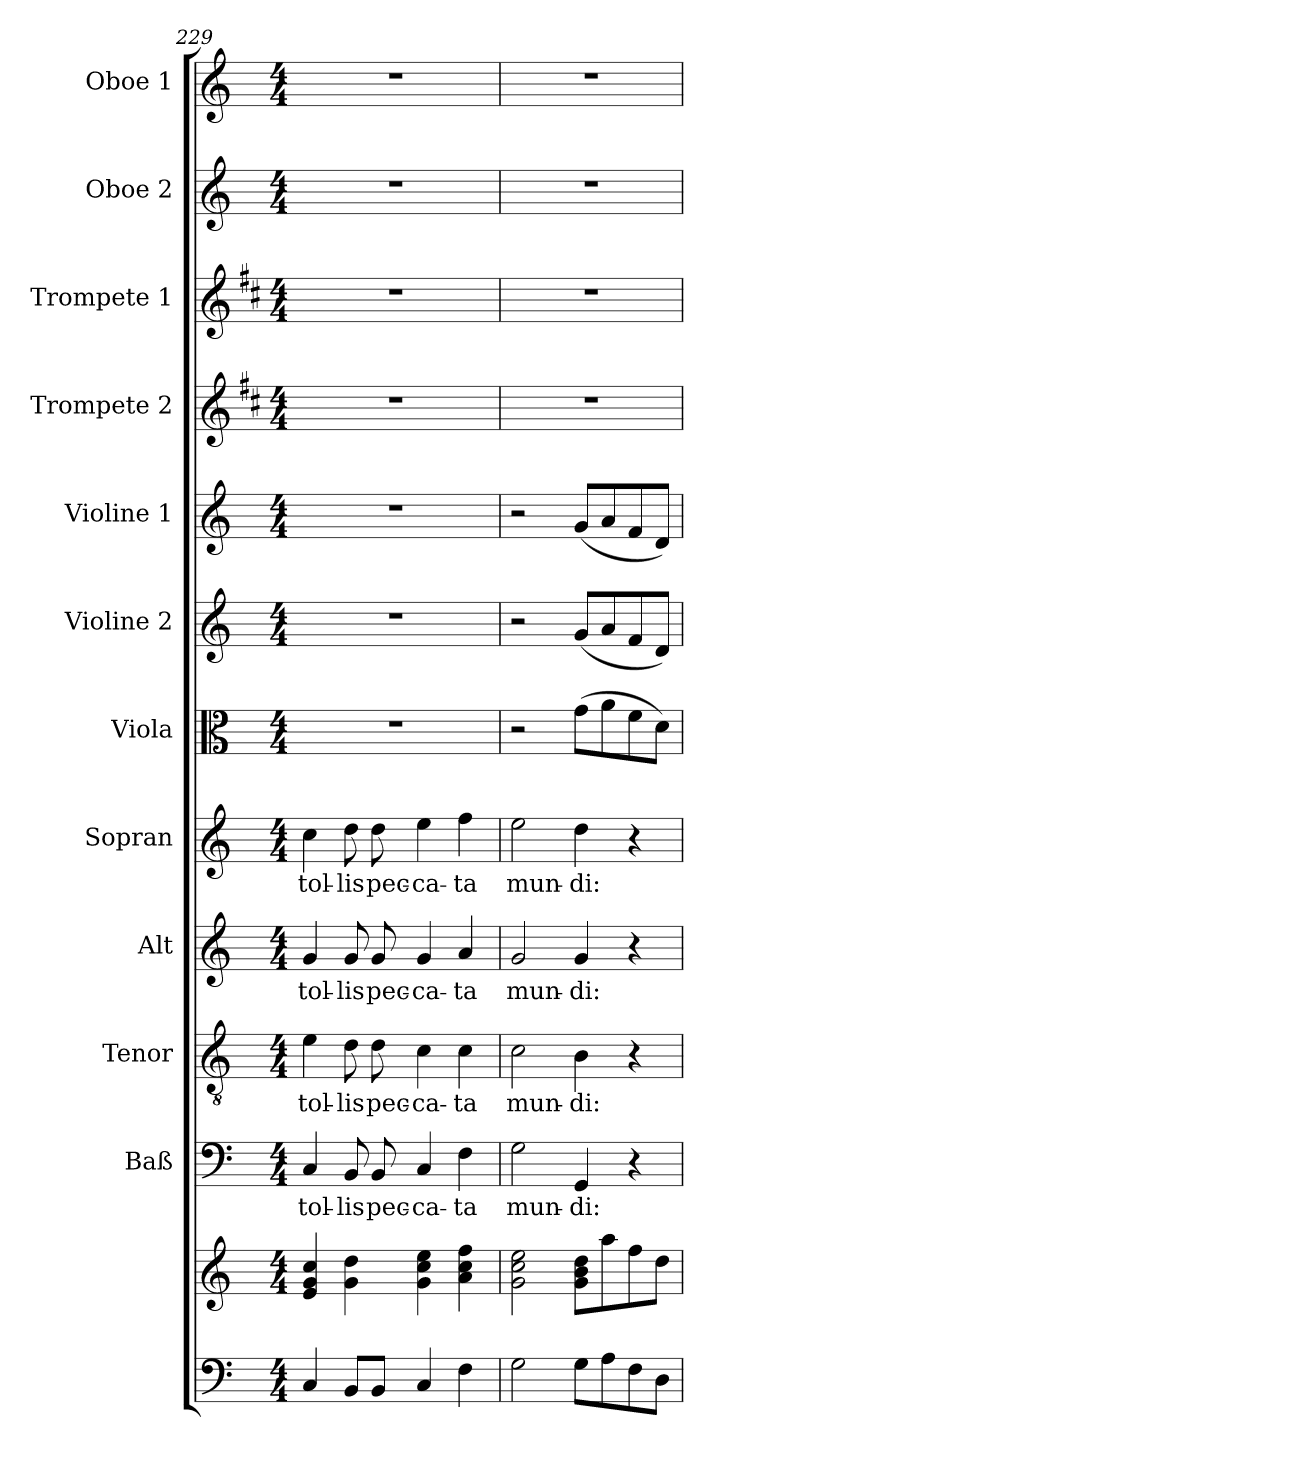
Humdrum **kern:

**kern	**kern	**kern	**text	**kern	**text	**kern	**text	**kern	**text	**kern	**kern	**kern	**kern	**kern	**kern	**kern
*part12	*part12	*part11	*part11	*part10	*part10	*part9	*part9	*part8	*part8	*part7	*part6	*part5	*part4	*part3	*part2	*part1
*staff13	*staff12	*staff11	*staff11	*staff10	*staff10	*staff9	*staff9	*staff8	*staff8	*staff7	*staff6	*staff5	*staff4	*staff3	*staff2	*staff1
*	*	*I"Baß	*	*I"Tenor	*	*I"Alt	*	*I"Sopran	*	*I"Viola	*I"Violine 2	*I"Violine 1	*I"Trompete 2	*I"Trompete 1	*I"Oboe 2	*I"Oboe 1
*	*	*I'Baß	*	*I'Ten	*	*I'Alt	*	*I'Sop	*	*I'Vla.	*I'Vln. 2	*I'Vln. 1	*I'Trp. 2	*I'Trp. 1	*I'Ob. 2	*I'Ob. 1
*clefF4	*clefG2	*clefF4	*	*clefGv2	*	*clefG2	*	*clefG2	*	*clefC3	*clefG2	*clefG2	*clefG2	*clefG2	*clefG2	*clefG2
*	*	*	*	*	*	*	*	*	*	*	*	*	*ITrd1c2	*ITrd1c2	*	*
*k[]	*k[]	*k[]	*	*k[]	*	*k[]	*	*k[]	*	*k[]	*k[]	*k[]	*k[]	*k[]	*k[]	*k[]
*C:	*C:	*C:	*	*C:	*	*C:	*	*C:	*	*C:	*C:	*C:	*C:	*C:	*C:	*C:
*M4/4	*M4/4	*M4/4	*	*M4/4	*	*M4/4	*	*M4/4	*	*M4/4	*M4/4	*M4/4	*M4/4	*M4/4	*M4/4	*M4/4
=229	=229	=229	=229	=229	=229	=229	=229	=229	=229	=229	=229	=229	=229	=229	=229	=229
!	!	!	!LO:LY:b	!	!LO:LY:b	!	!LO:LY:b	!	!LO:LY:b	!	!	!	!	!	!	!
4C/	4e/ 4g/ 4cc/	4C/	tol-	4e\	tol-	4g/	tol-	4cc\	tol-	1r	1r	1r	1r	1r	1r	1r
!	!	!	!LO:LY:b	!	!LO:LY:b	!	!LO:LY:b	!	!LO:LY:b	!	!	!	!	!	!	!
8BB/L	4g\ 4dd\	8BB/	-lis	8d\	-lis	8g/	-lis	8dd\	-lis	.	.	.	.	.	.	.
!	!	!	!LO:LY:b	!	!LO:LY:b	!	!LO:LY:b	!	!LO:LY:b	!	!	!	!	!	!	!
8BB/J	.	8BB/	pec-	8d\	pec-	8g/	pec-	8dd\	pec-	.	.	.	.	.	.	.
!	!	!	!LO:LY:b	!	!LO:LY:b	!	!LO:LY:b	!	!LO:LY:b	!	!	!	!	!	!	!
4C/	4g\ 4cc\ 4ee\	4C/	-ca-	4c\	-ca-	4g/	-ca-	4ee\	-ca-	.	.	.	.	.	.	.
!	!	!	!LO:LY:b	!	!LO:LY:b	!	!LO:LY:b	!	!LO:LY:b	!	!	!	!	!	!	!
4F\	4a\ 4cc\ 4ff\	4F\	-ta	4c\	-ta	4a/	-ta	4ff\	-ta	.	.	.	.	.	.	.
=230	=230	=230	=230	=230	=230	=230	=230	=230	=230	=230	=230	=230	=230	=230	=230	=230
!	!	!	!LO:LY:b	!	!LO:LY:b	!	!LO:LY:b	!	!LO:LY:b	!	!	!	!	!	!	!
2G\	2g\ 2cc\ 2ee\	2G\	mun-	2c\	mun-	2g/	mun-	2ee\	mun-	2r	2r	2r	1r	1r	1r	1r
!	!	!	!LO:LY:b	!	!LO:LY:b	!	!LO:LY:b	!	!LO:LY:b	!	!	!	!	!	!	!
8G\L	8g\ 8b\ 8dd\L	4GG/	-di:	4B\	-di:	4g/	-di:	4dd\	-di:	(>8g\L	(<8g/L	(<8g/L	.	.	.	.
8A\	8aa\	.	.	.	.	.	.	.	.	8a\	8a/	8a/	.	.	.	.
8F\	8ff\	4r	.	4r	.	4r	.	4r	.	8f\	8f/	8f/	.	.	.	.
8D\J	8dd\J	.	.	.	.	.	.	.	.	8d\J)	8d/J)	8d/J)	.	.	.	.
=	=	=	=	=	=	=	=	=	=	=	=	=	=	=	=	=
*-	*-	*-	*-	*-	*-	*-	*-	*-	*-	*-	*-	*-	*-	*-	*-	*-
